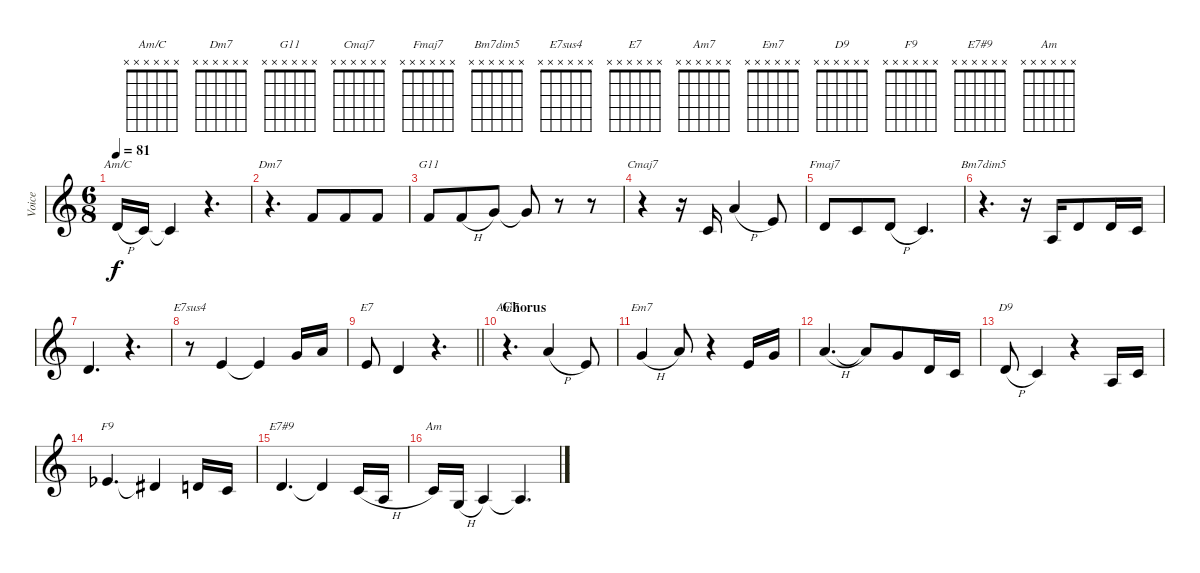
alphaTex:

\track ("Voice" "Voice") {instrument lead2sawtooth}
\staff {score}
\tuning (E4 B3 G3 D3 A2 E2) {hide}
\chord ("Am/C" x x x x x x)
\chord ("Dm7" x x x x x x)
\chord ("G11" x x x x x x)
\chord ("Cmaj7" x x x x x x)
\chord ("Fmaj7" x x x x x x)
\chord ("Bm7dim5" x x x x x x)
\chord ("E7sus4" x x x x x x)
\chord ("E7" x x x x x x)
\chord ("Am7" x x x x x x)
\chord ("Em7" x x x x x x)
\chord ("D9" x x x x x x)
\chord ("F9" x x x x x x)
\chord ("E7#9" x x x x x x)
\chord ("Am" x x x x x x)
\ts (6 8)
\tempo 81
\clef g2
\ks c
3.2{h}.16{ch "Am/C" dy f} 1.2.16 1.2{t}.4 r.4{d} |
r.4{d ch "Dm7"} 1.1.8 1.1.8 1.1.8 |
1.1.8{ch "G11"} 1.1{h}.8 3.1.8 3.1{t}.8 r.8 r.8 |
r.4{ch "Cmaj7"} r.16 1.2.16 5.1{h}.4 0.1.8 |
3.2.8{ch "Fmaj7"} 1.2.8 3.2{h}.8 1.2.4{d} |
r.4{d ch "Bm7dim5"} r.16 2.3.16 3.2.8 3.2.16 1.2.16 |
3.2.4{d} r.4{d} |
r.8{ch "E7sus4"} 0.1.4 0.1{t}.4 3.1.16 5.1.16 |
\barLineRight lightlight
0.1.8{ch "E7"} 3.2.4 r.4{d} |
\section ("" "Chorus")
r.4{d ch "Am7"} 5.1{h}.4 0.1.8 |
3.1{h}.4{ch "Em7"} 5.1.8 r.4 0.1.16 3.1.16 |
5.1{h}.4{d} 5.1{t}.8 3.1.8 3.2.16 1.2.16 |
3.2{h}.8{ch "D9"} 1.2.4 r.4 2.3.16 1.2.16 |
4.2{acc b}.4{d ch "F9"} 4.2{t}.4 3.2.16 1.2.16 |
3.2.4{d ch "E7#9"} 3.2{t}.4 1.2{h}.16 2.3.16 |
1.2.16{ch "Am"} 0.3{h}.16 2.3.4 2.3{t}.4{d}
